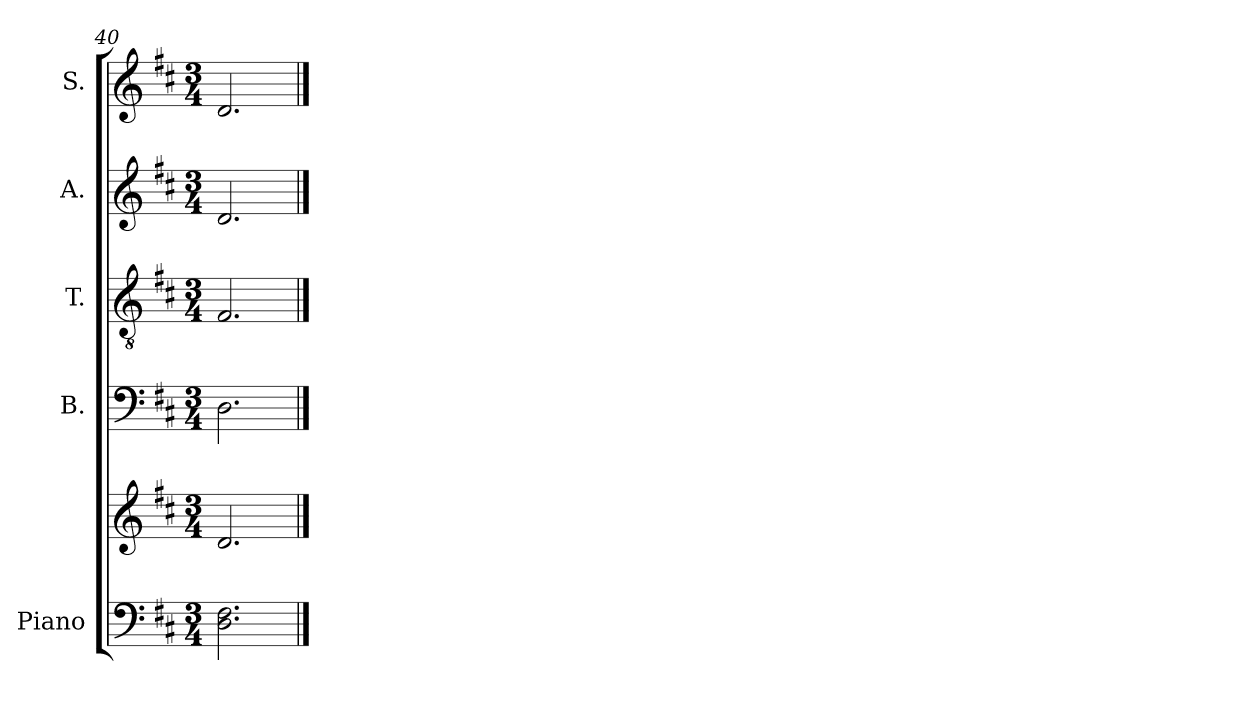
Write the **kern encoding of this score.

**kern	**kern	**kern	**kern	**kern	**kern
*part5	*part5	*part4	*part3	*part2	*part1
*staff6	*staff5	*staff4	*staff3	*staff2	*staff1
*I"Piano	*	*I"B.	*I"T.	*I"A.	*I"S.
*I'Pno	*	*I'B.	*I'T.	*I'A.	*I'S.
*clefF4	*clefG2	*clefF4	*clefGv2	*clefG2	*clefG2
*k[f#c#]	*k[f#c#]	*k[f#c#]	*k[f#c#]	*k[f#c#]	*k[f#c#]
*M3/4	*M3/4	*M3/4	*M3/4	*M3/4	*M3/4
=40	=40	=40	=40	=40	=40
2.D\ 2.F#\	2.d/	2.D\	2.F#/	2.d/	2.d/
==	==	==	==	==	==
*-	*-	*-	*-	*-	*-
